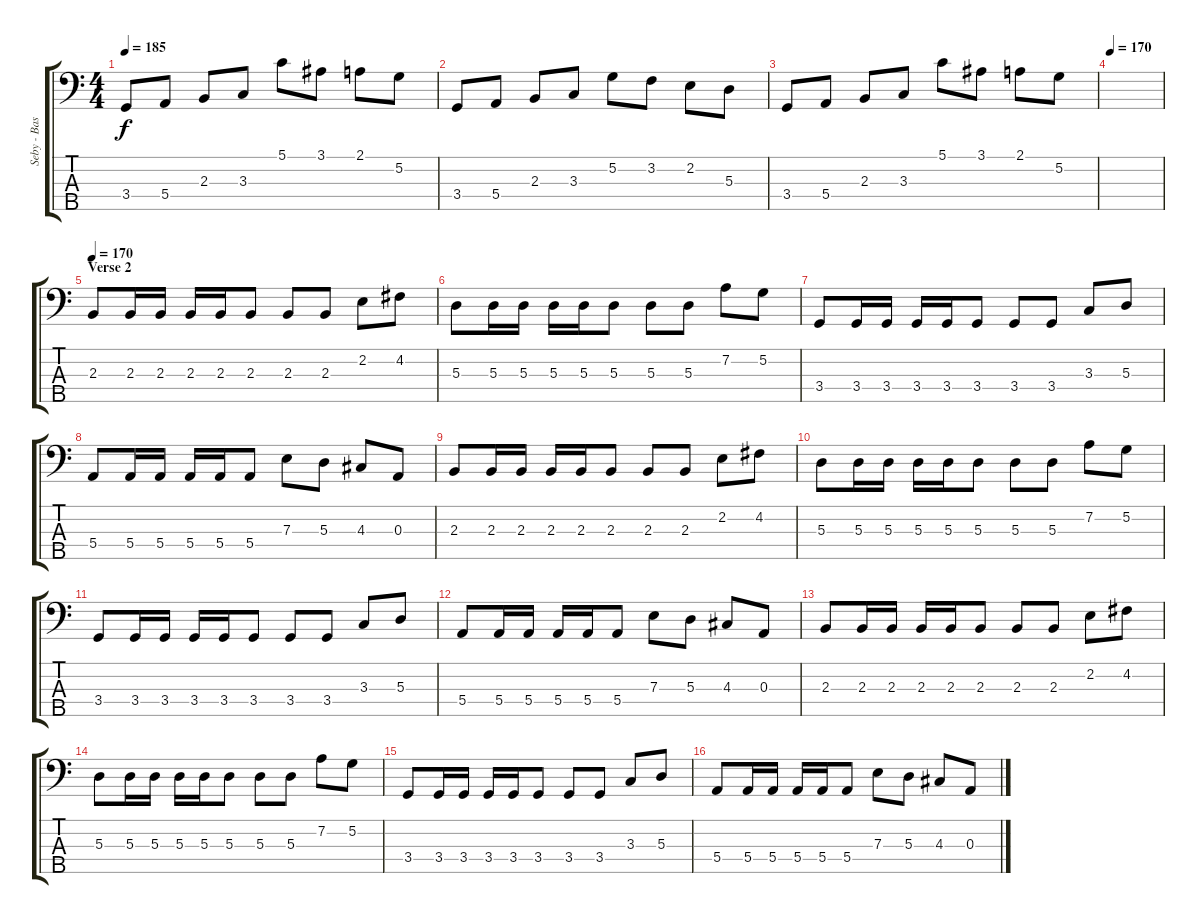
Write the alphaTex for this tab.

\track ("Seby - Bass" "Seby - Bas") {instrument electricbasspick}
\staff {score tabs}
\tuning (G2 D2 A1 E1 B0) {hide}
\ts (4 4)
\tempo 185
\clef f4
\ks c
3.4.8{dy f} 5.4.8 2.3.8 3.3.8 5.1.8 3.1.8 2.1.8 5.2.8 |
3.4.8 5.4.8 2.3.8 3.3.8 5.2.8 3.2.8 2.2.8 5.3.8 |
3.4.8 5.4.8 2.3.8 3.3.8 5.1.8 3.1.8 2.1.8 5.2.8 |
\tempo 170
|
\section ("" "Verse 2")
\tempo 170
2.3.8 2.3.16 2.3.16 2.3.16 2.3.16 2.3.8 2.3.8 2.3.8 2.2.8 4.2.8 |
5.3.8 5.3.16 5.3.16 5.3.16 5.3.16 5.3.8 5.3.8 5.3.8 7.2.8 5.2.8 |
3.4.8 3.4.16 3.4.16 3.4.16 3.4.16 3.4.8 3.4.8 3.4.8 3.3.8 5.3.8 |
5.4.8 5.4.16 5.4.16 5.4.16 5.4.16 5.4.8 7.3.8 5.3.8 4.3.8 0.3.8 |
2.3.8 2.3.16 2.3.16 2.3.16 2.3.16 2.3.8 2.3.8 2.3.8 2.2.8 4.2.8 |
5.3.8 5.3.16 5.3.16 5.3.16 5.3.16 5.3.8 5.3.8 5.3.8 7.2.8 5.2.8 |
3.4.8 3.4.16 3.4.16 3.4.16 3.4.16 3.4.8 3.4.8 3.4.8 3.3.8 5.3.8 |
5.4.8 5.4.16 5.4.16 5.4.16 5.4.16 5.4.8 7.3.8 5.3.8 4.3.8 0.3.8 |
2.3.8 2.3.16 2.3.16 2.3.16 2.3.16 2.3.8 2.3.8 2.3.8 2.2.8 4.2.8 |
5.3.8 5.3.16 5.3.16 5.3.16 5.3.16 5.3.8 5.3.8 5.3.8 7.2.8 5.2.8 |
3.4.8 3.4.16 3.4.16 3.4.16 3.4.16 3.4.8 3.4.8 3.4.8 3.3.8 5.3.8 |
5.4.8 5.4.16 5.4.16 5.4.16 5.4.16 5.4.8 7.3.8 5.3.8 4.3.8 0.3.8
